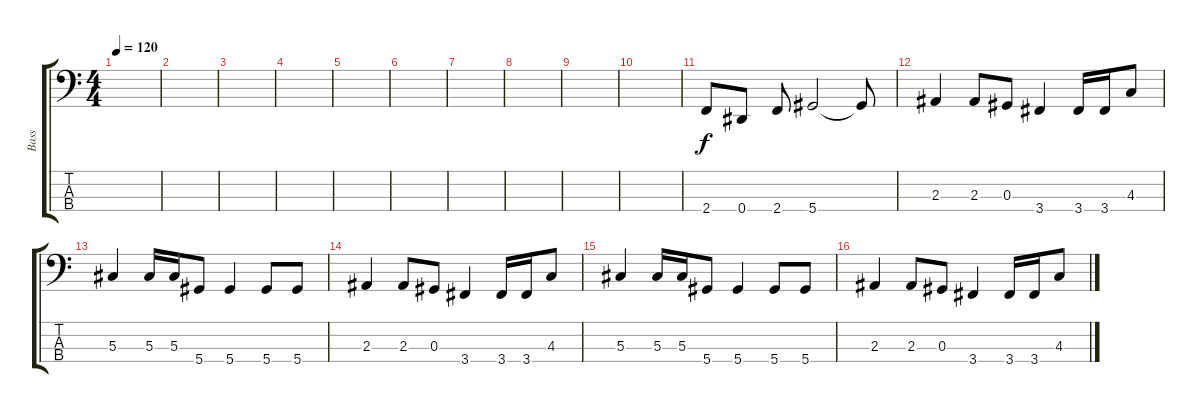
\track ("Bass" "Bass") {instrument electricbassfinger}
\staff {score tabs}
\tuning (Gb2 Db2 Ab1 Eb1) {hide}
\ts (4 4)
\tempo 120
\clef f4
\ks c
|
|
|
|
|
|
|
|
|
|
2.4.8 0.4.8 2.4.8 5.4.2 5.4{t}.8 |
2.3.4 2.3.8 0.3.8 3.4.4 3.4.16 3.4.16 4.3.8 |
5.3.4 5.3.16 5.3.16 5.4.8 5.4.4 5.4.8 5.4.8 |
2.3.4 2.3.8 0.3.8 3.4.4 3.4.16 3.4.16 4.3.8 |
5.3.4 5.3.16 5.3.16 5.4.8 5.4.4 5.4.8 5.4.8 |
2.3.4 2.3.8 0.3.8 3.4.4 3.4.16 3.4.16 4.3.8
